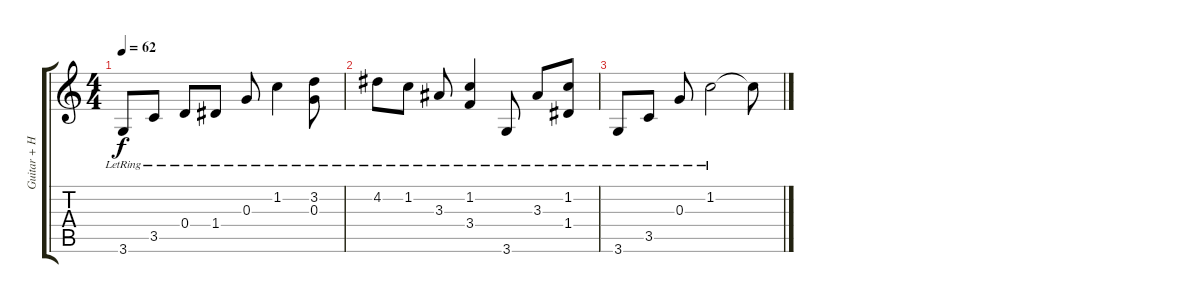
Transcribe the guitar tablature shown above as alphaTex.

\track ("Guitar + H (hardest)" "Guitar + H") {solo instrument acousticguitarsteel}
\staff {score tabs}
\tuning (E4 B3 G3 D3 A2 E2) {hide}
\ts (4 4)
\tempo 62
\clef g2
\ks c
3.6{lr}.8{dy f} 3.5{lr}.8 0.4{lr}.8 1.4{lr}.8 0.3{lr}.8 1.2{lr}.4 (3.2{lr} 0.3{lr}).8 |
4.2{lr}.8 1.2{lr}.8 3.3{lr}.8 (1.2{lr} 3.4{lr}).4 3.6{lr}.8 3.3{lr}.8 (1.2{lr} 1.4{lr}).8 |
3.6{lr}.8 3.5{lr}.8 0.3{lr}.8 1.2{lr}.2 1.2{t}.8
